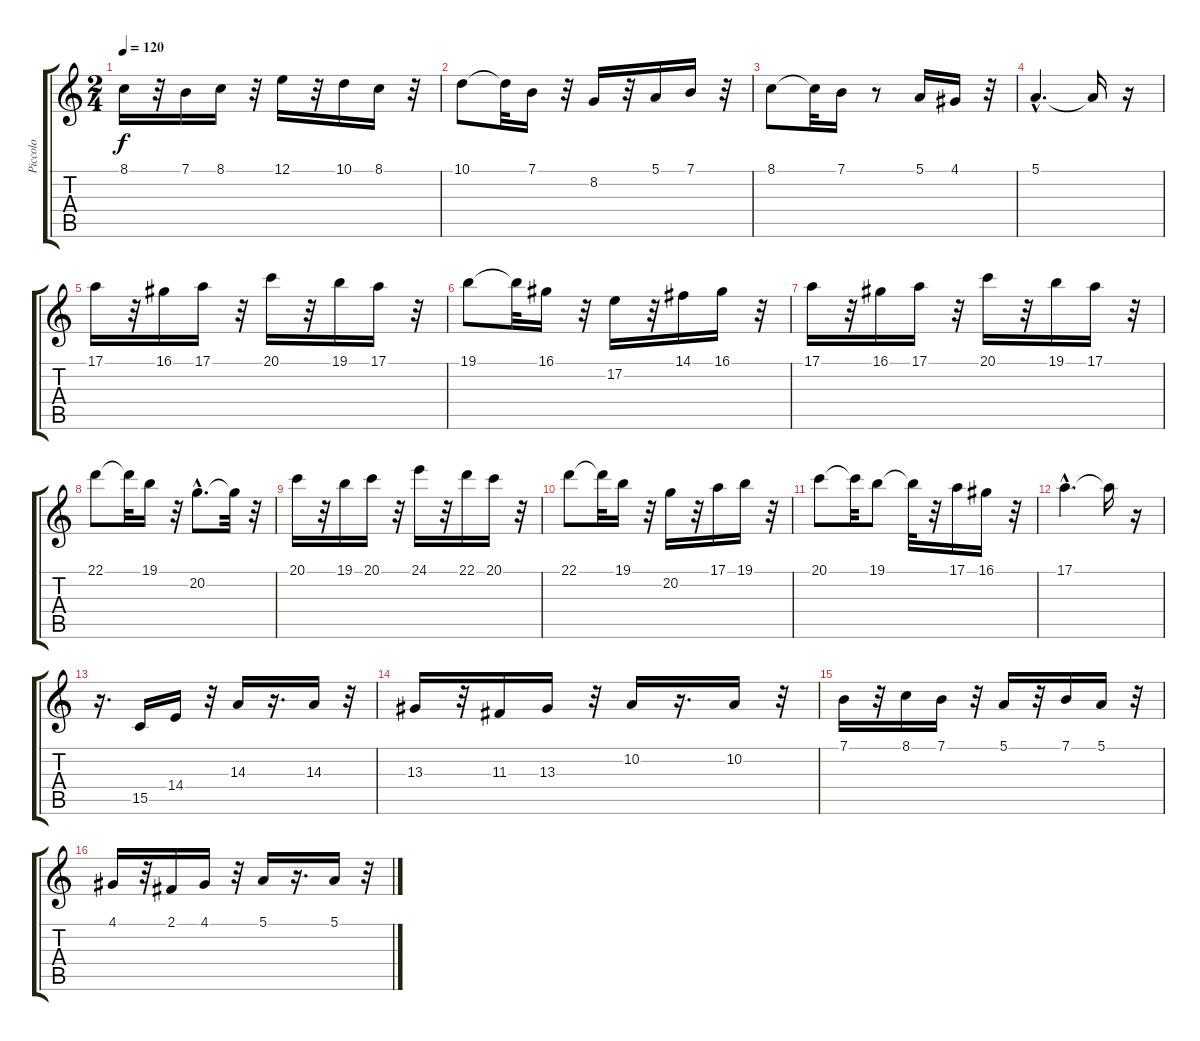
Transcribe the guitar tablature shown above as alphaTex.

\track ("Piccolo" "Piccolo") {instrument piccolo}
\staff {score tabs}
\tuning (E4 B3 G3 D3 A2 E2) {hide}
\ts (2 4)
\tempo 120
\clef g2
\ks c
8.1.16{dy f} r.32 7.1.16 8.1.16 r.32 12.1.16 r.32 10.1.16 8.1.16 r.32 |
10.1.8 10.1{t}.32 7.1.16 r.32 8.2.16 r.32 5.1.16 7.1.16 r.32 |
8.1.8 8.1{t}.32 7.1.16 r.8 5.1.16 4.1.16 r.32 |
5.1{hac}.4{d} 5.1{t}.16 r.16 |
17.1.16{instrument tremolostrings} r.32 16.1.16 17.1.16 r.32 20.1.16 r.32 19.1.16 17.1.16 r.32 |
19.1.8 19.1{t}.32 16.1.16 r.32 17.2.16 r.32 14.1.16 16.1.16 r.32 |
17.1.16 r.32 16.1.16 17.1.16 r.32 20.1.16 r.32 19.1.16 17.1.16 r.32 |
22.1.8 22.1{t}.32 19.1.16 r.32 20.2{hac}.8{d} 20.2{t}.32 r.32 |
20.1.16 r.32 19.1.16 20.1.16 r.32 24.1.16 r.32 22.1.16 20.1.16 r.32 |
22.1.8 22.1{t}.32 19.1.16 r.32 20.2.16 r.32 17.1.16 19.1.16 r.32 |
20.1.8 20.1{t}.32 19.1.8 19.1{t}.32 r.32 17.1.16 16.1.16 r.32 |
17.1{hac}.4{d} 17.1{t}.16 r.16 |
r.16{d} 15.5.16{instrument acousticguitarnylon} 14.4.16 r.32 14.3.16 r.16{d} 14.3.16 r.32 |
13.3.16 r.32 11.3.16 13.3.16 r.32 10.2.16 r.16{d} 10.2.16 r.32 |
7.1.16 r.32 8.1.16 7.1.16 r.32 5.1.16 r.32 7.1.16 5.1.16 r.32 |
4.1.16 r.32 2.1.16 4.1.16 r.32 5.1.16 r.16{d} 5.1.16 r.32
